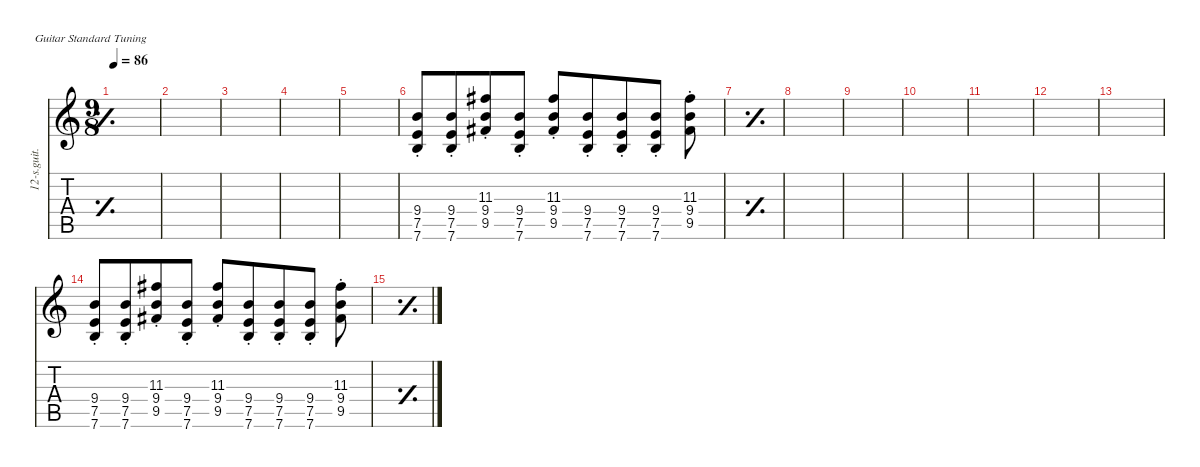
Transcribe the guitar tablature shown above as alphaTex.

\defaultSystemsLayout 4
\hideDynamics
\bracketExtendMode nobrackets
\track ("E.Guitar II" "12-s.guit.") {solo instrument acousticguitarsteel}
\staff {score tabs}
\tuning (E4 B3 G3 D3 A2 E2)
\ts (9 8)
\tempo 86
\clef g2
\simile simple
\ks c
|
|
|
|
|
(7.6{st} 7.5{st} 9.4{st}).8 (7.6{st} 7.5{st} 9.4{st}).8 (9.5{st acc #} 9.4{st} 11.3{st acc #}).8{beam merge} (7.6{st} 7.5{st} 9.4{st}).8{beam split} (9.5{st acc #} 9.4{st} 11.3{st acc #}).8 (7.6{st} 7.5{st} 9.4{st}).8{beam merge} (7.6{st} 7.5{st} 9.4{st}).8 (7.6{st} 7.5{st} 9.4{st}).8{beam split} (9.5{st acc #} 9.4{st} 11.3{st acc #}).8 |
\simile simple
|
|
|
|
|
|
|
\simile none
(7.6{st} 7.5{st} 9.4{st}).8 (7.6{st} 7.5{st} 9.4{st}).8 (9.5{st acc #} 9.4{st} 11.3{st acc #}).8{beam merge} (7.6{st} 7.5{st} 9.4{st}).8{beam split} (9.5{st acc #} 9.4{st} 11.3{st acc #}).8 (7.6{st} 7.5{st} 9.4{st}).8{beam merge} (7.6{st} 7.5{st} 9.4{st}).8 (7.6{st} 7.5{st} 9.4{st}).8{beam split} (9.5{st acc #} 9.4{st} 11.3{st acc #}).8 |
\simile simple
